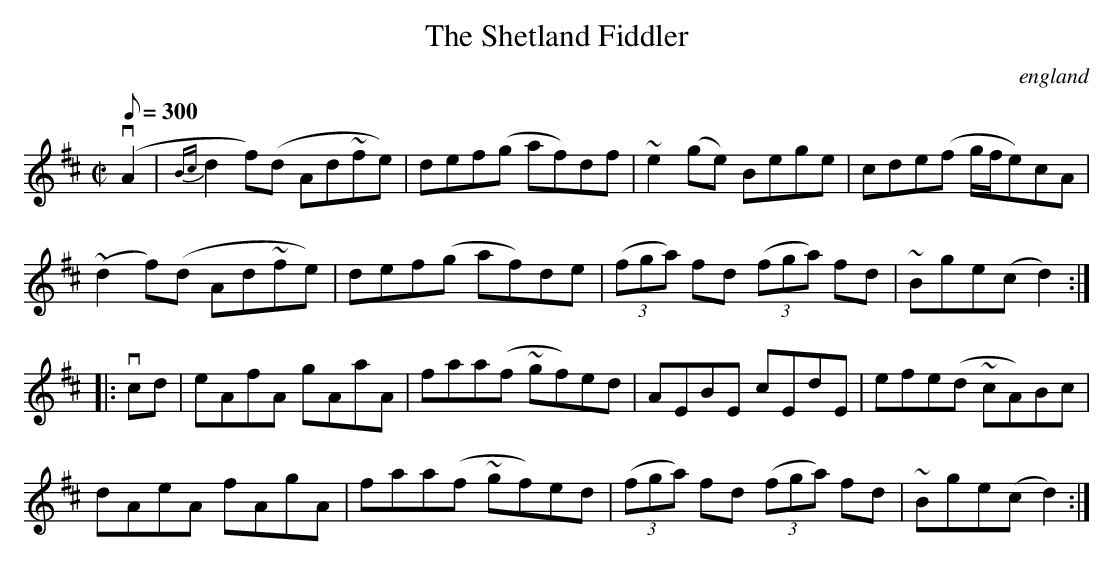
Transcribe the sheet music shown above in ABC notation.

X:1
T:The Shetland Fiddler
O:england
M:C|
L:1/8
Q:300
K:D
(vA2|{Bc}d2f)(d Ad~fe)|def(g af)df|~e2(ge) Bege|cde(f g/f/e)cA|
(~d2f)(d Ad~fe)|def(g af)de|(3(fga) fd (3(fga) fd|~Bge(c d2):|
|:vcd|eAfA gAaA|faa(f ~gf)ed|AEBE cEdE|efe(d ~cA)Bc|
dAeA fAgA|faa(f ~gf)ed|(3(fga) fd (3(fga) fd|~Bge(c d2):|
